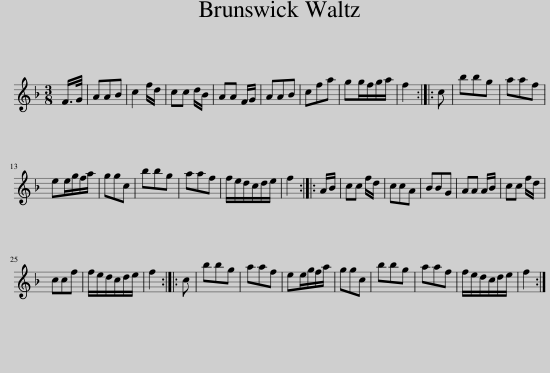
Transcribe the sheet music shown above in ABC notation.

X:1
L:1/8
M:3/8
I:linebreak $
K:F
V:1 treble
V:1
 F/>G/ | AAB | c2 f/d/ | cc d/B/ | AA F/G/ | %5
 AAB | cfa | gg/f/g/a/ | f2 :: c | %10
 bbg | aaf |$ ee/g/f/a/ | ggc | bbg | %15
 aaf | f/e/d/c/d/e/ | f2 :: A/B/ | cc f/d/ | %20
 ccA | BBG | AA A/B/ | cc f/d/ |$ ccf | %25
 f/e/d/c/d/e/ | f2 :: c | bbg | aaf | %30
 ee/g/f/a/ | ggc | bbg | aaf | f/e/d/c/d/e/ | %35
 f2 :| %36
